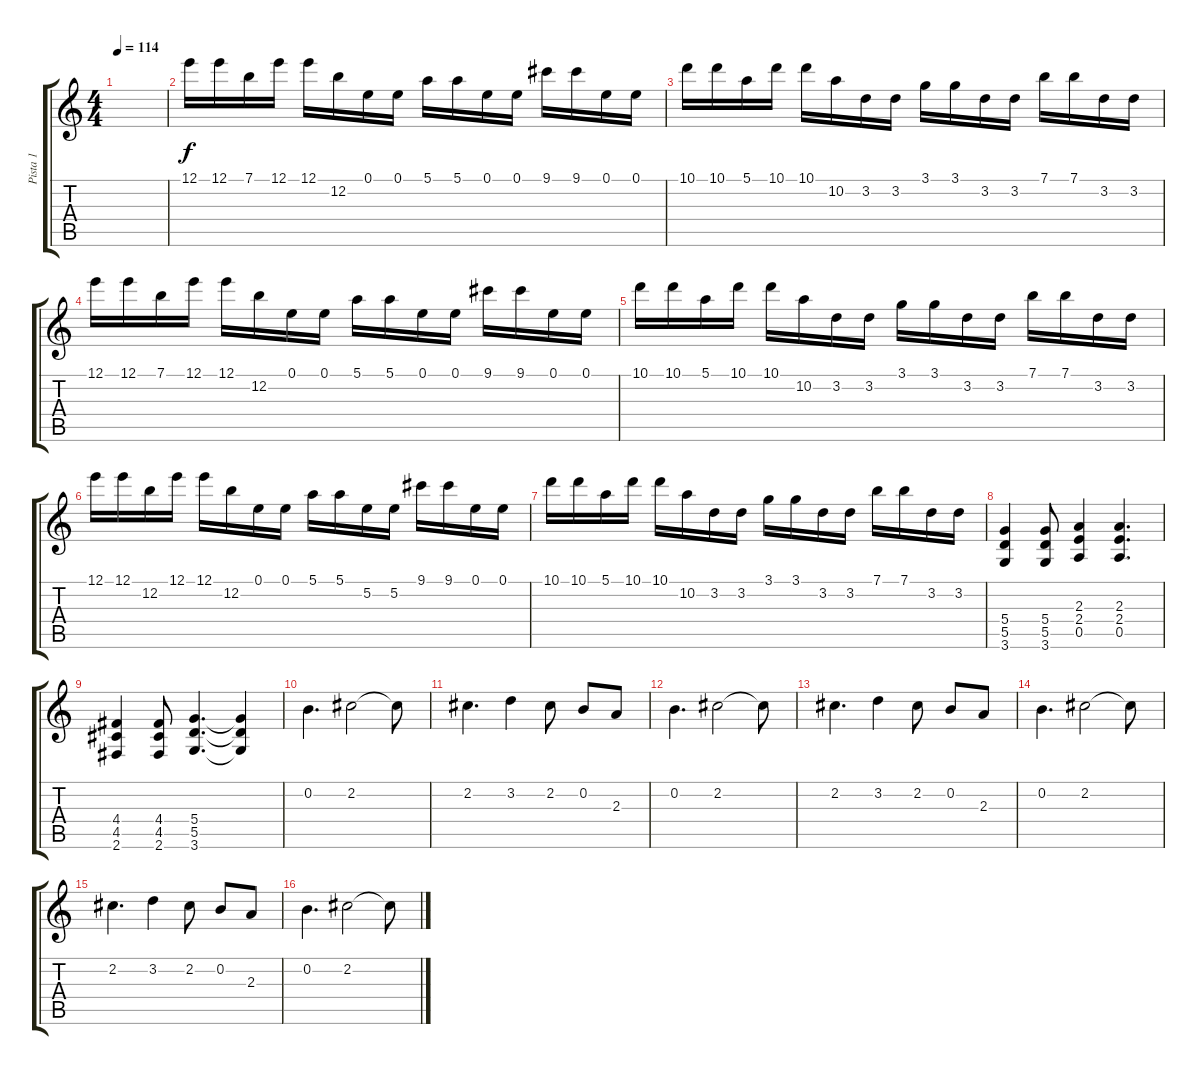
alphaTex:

\track ("Pista 1" "Pista 1") {instrument overdrivenguitar}
\staff {score tabs}
\tuning (E4 B3 G3 D3 A2 E2) {hide}
\ts (4 4)
\tempo 114
\clef g2
\ks c
|
12.1.16{instrument overdrivenguitar} 12.1.16 7.1.16 12.1.16 12.1.16 12.2.16 0.1.16 0.1.16 5.1.16 5.1.16 0.1.16 0.1.16 9.1.16 9.1.16 0.1.16 0.1.16 |
10.1.16 10.1.16 5.1.16 10.1.16 10.1.16 10.2.16 3.2.16 3.2.16 3.1.16 3.1.16 3.2.16 3.2.16 7.1.16 7.1.16 3.2.16 3.2.16 |
12.1.16 12.1.16 7.1.16 12.1.16 12.1.16 12.2.16 0.1.16 0.1.16 5.1.16 5.1.16 0.1.16 0.1.16 9.1.16 9.1.16 0.1.16 0.1.16 |
10.1.16 10.1.16 5.1.16 10.1.16 10.1.16 10.2.16 3.2.16 3.2.16 3.1.16 3.1.16 3.2.16 3.2.16 7.1.16 7.1.16 3.2.16 3.2.16 |
12.1.16 12.1.16 12.2.16 12.1.16 12.1.16 12.2.16 0.1.16 0.1.16 5.1.16 5.1.16 5.2.16 5.2.16 9.1.16 9.1.16 0.1.16 0.1.16 |
10.1.16 10.1.16 5.1.16 10.1.16 10.1.16 10.2.16 3.2.16 3.2.16 3.1.16 3.1.16 3.2.16 3.2.16 7.1.16 7.1.16 3.2.16 3.2.16 |
(5.4 5.5 3.6).4 (5.4 5.5 3.6).8 (2.3 2.4 0.5).4 (2.3 2.4 0.5).4{d} |
(4.4 4.5 2.6).4 (4.4 4.5 2.6).8 (5.4 5.5 3.6).4{d} (5.4{t} 5.5{t} 3.6{t}).4 |
0.2.4{d} 2.2.2 2.2{t}.8 |
2.2.4{d} 3.2.4 2.2.8 0.2.8 2.3.8 |
0.2.4{d} 2.2.2 2.2{t}.8 |
2.2.4{d} 3.2.4 2.2.8 0.2.8 2.3.8 |
0.2.4{d} 2.2.2 2.2{t}.8 |
2.2.4{d} 3.2.4 2.2.8 0.2.8 2.3.8 |
0.2.4{d} 2.2.2 2.2{t}.8
